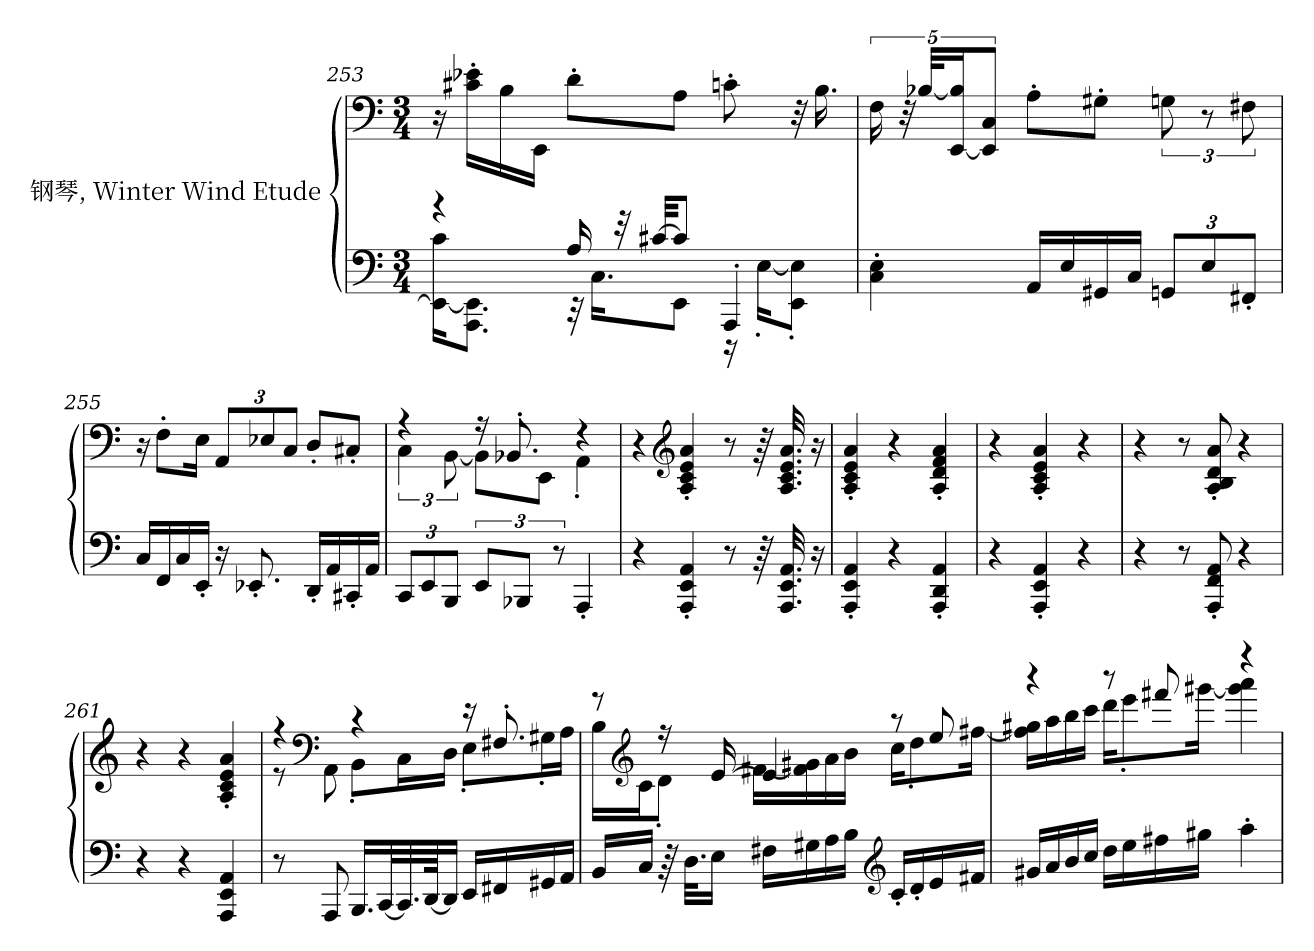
**kern	**kern
*part1	*part1
*staff2	*staff1
*I"钢琴, Winter Wind Etude	*
*clefF4	*clefF4
*k[]	*k[]
*M3/4	*M3/4
=253	=253
*^	*
4r	16EE\_ 16c\KL	16r
.	8.AAA\ 8.EE\]J	16c#X\' 16e-X\'LL
.	.	16B\
.	.	16EE\JJ
16A/	32r	8d'\L
.	16.C\KL	.
32r	.	.
[32c#X/KKL	.	.
8c#/J]	8EE\J	8A\J
4AAA'/	16r	8cn'\
.	[16E'\KL	.
.	8EE\' 8E\]'J	32r
.	.	16.B\
*v	*v	*
!!LO:PB:g=z
=254	=254
4C\' 4E\'	20F\
.	40r
.	[40B-X/KLL
.	[20EE/ 20B-/]J
.	10EE/] 10C/J
16AA/LL	8A'\L
16E/	.
16GG#X/	8G#X'\J
16C/JJ	.
*Xbrackettup	*
12GGn/L	12Gn\
12E/	12r
12FF#X'/J	12F#X\
=255	=255
16C/LL	16r
16FF/	8F'\L
16C/	.
16EE'/JJ	16E\Jk
*	*Xbrackettup
16r	12AA/L
8.EE-X'/	.
.	12E-X/
.	12C/J
16DD'/LL	8D'/L
16AA/	.
16CC#X'/	8C#X'/J
16AA/JJ	.
=256	=256
*	*^
*	*	*brackettup
12CC/L	4r	6C\
12EE/	.	.
12BBB/J	.	[12BB\
*brackettup	*	*
12EE/L	16r	8BB\L]
.	8.BB-X'/	.
12BBB-X/J	.	.
.	.	8EE\J
12r	.	.
4AAA'/	4r	4AA'\
*	*v	*v
!!LO:LB:g=z
=257	=257
4r	4r
*	*clefG2
4AAA/' 4EE/' 4AA/'	4A/' 4c/' 4e/' 4a/'
8r	8r
64r	64r
32.AAA/ 32.EE/ 32.AA/	32.A/ 32.c/ 32.e/ 32.a/
16r	16r
=258	=258
4AAA/' 4EE/' 4AA/'	4A/' 4c/' 4e/' 4a/'
4r	4r
4AAA/' 4DD/' 4AA/'	4A/' 4d/' 4f/' 4a/'
=259	=259
4r	4r
4AAA/' 4EE/' 4AA/'	4A/' 4c/' 4e/' 4a/'
4r	4r
=260	=260
4r	4r
8r	8r
8AAA/' 8FF/' 8AA/'	8A/' 8B/' 8d/' 8a/'
4r	4r
=261	=261
4r	4r
4r	4r
4AAA/ 4EE/ 4AA/	4A/' 4c/' 4e/' 4a/'
=262	=262
*	*^
8r	4r	8r
*	*clefF4	*
8AAA/	.	8AA\
16.BBB/LL	4r	8BB'\L
[32CC/L	.	.
32.CC/]	.	16C\L
[64DD/JK	.	.
16DD/JJ]	.	16D\JJ
16EE/LL	16r	8E'\L
16FF#X/	8.F#X'/	.
16GG#X/	.	16G#X'\L
16AA/JJ	.	16A\JJ
!!LO:LB:g=z	!!
=263	=263	=263
16BB/LL	8r	16B\LL
*	*clefG2	*
16C/JJ	.	16c\J
64r	16r	8d'\J
32.D\KLL	.	.
16E\JJ	[16e/	.
16F#X\LL	4e/]	[16f#X\LL
16G#X\	.	16f#\] 16g#X\
16A\	.	16a\
16B\JJ	.	16b\JJ
*clefG2	*	*
16c'/LL	8r	16cc\KL
16d'/	.	8dd'\
16e/	8ee/	.
16f#X/JJ	.	[16ff#X\Jk
=264	=264	=264
16g#X/LL	4r	16ff#\] 16gg#X\LL
16a/	.	16aa\
16b/	.	16bb\
16cc/JJ	.	16ccc\JJ
16dd\LL	8r	16ddd\KL
16ee\	.	8eee'\
16ff#X\	8fff#X/	.
16gg#X\JJ	.	[16ggg#X\Jk
4aa'\	4r	4ggg#\] 4aaa\
*	*v	*v
=	=
*-	*-
